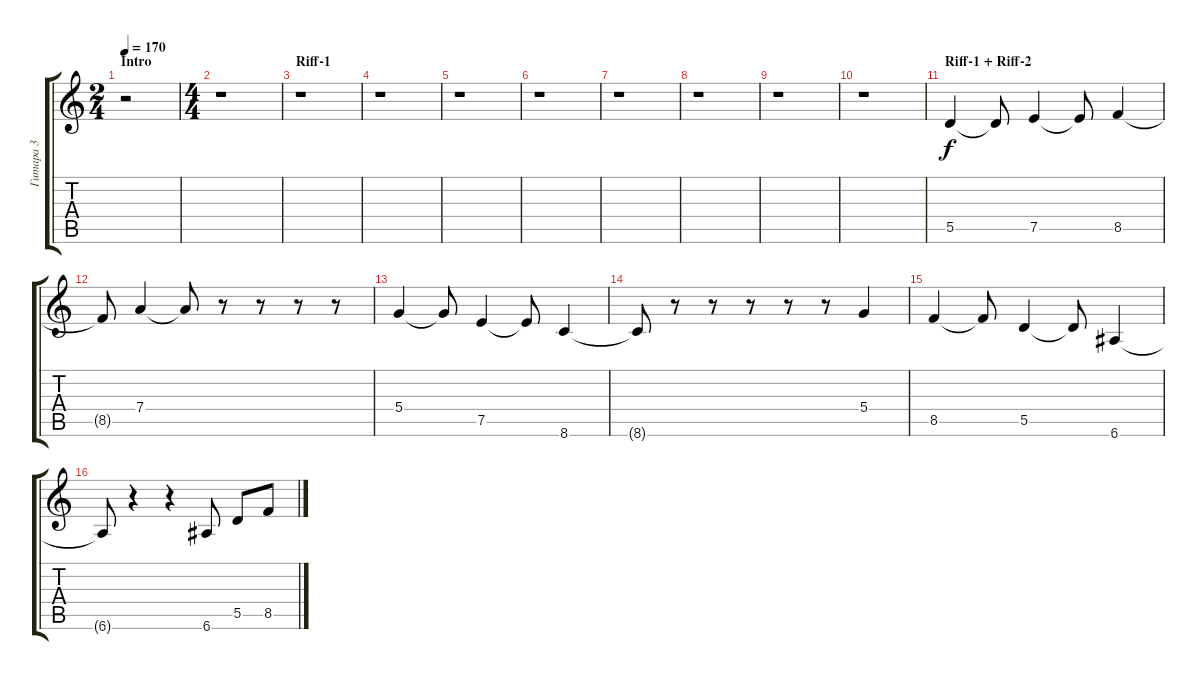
\track ("Гитара 3" "Гитара 3") {instrument distortionguitar}
\staff {score tabs}
\tuning (E4 B3 G3 D3 A2 E2) {hide}
\ts (2 4)
\section ("" "Intro")
\tempo 170
\clef g2
\ks c
r.2{dy f instrument distortionguitar} |
\ts (4 4)
r.1 |
\section ("" "Riff-1")
r.1 |
r.1 |
r.1 |
r.1 |
r.1 |
r.1 |
r.1 |
r.1 |
\section ("" "Riff-1 + Riff-2")
5.5.4 5.5{t}.8 7.5.4 7.5{t}.8 8.5.4 |
8.5{t}.8 7.4.4 7.4{t}.8 r.8 r.8 r.8 r.8 |
5.4.4 5.4{t}.8 7.5.4 7.5{t}.8 8.6.4 |
8.6{t}.8 r.8 r.8 r.8 r.8 r.8 5.4.4 |
8.5.4 8.5{t}.8 5.5.4 5.5{t}.8 6.6.4 |
6.6{t}.8 r.4 r.4 6.6.8 5.5.8 8.5.8
